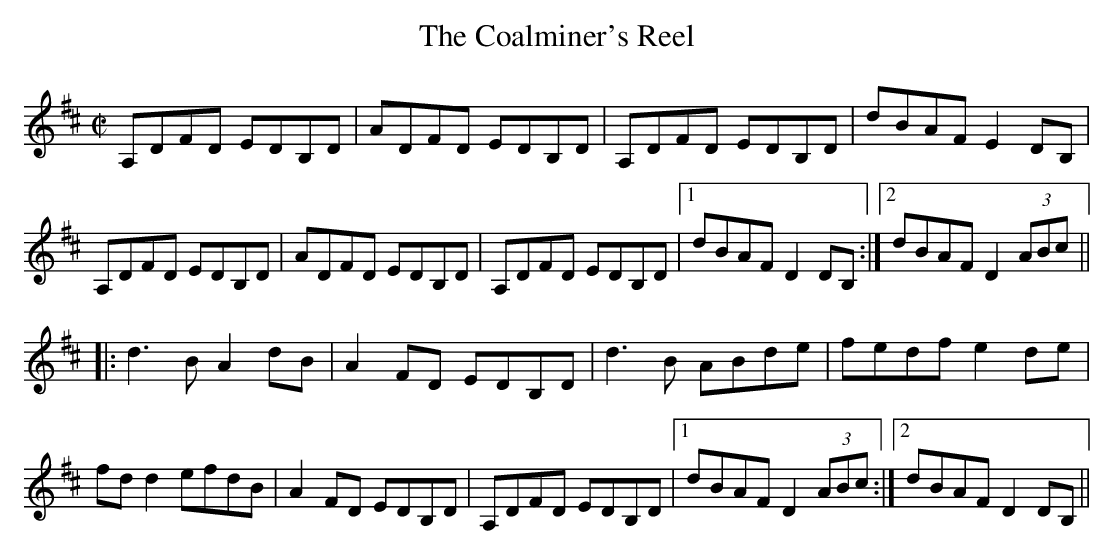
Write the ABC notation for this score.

X:1
T:Coalminer's Reel, The
M:C|
K:D
A,DFD EDB,D|ADFD EDB,D|A,DFD EDB,D|dBAF E2DB,|
A,DFD EDB,D|ADFD EDB,D|A,DFD EDB,D|1 dBAF D2DB,:|2 dBAF D2 (3ABc||
|:d3B A2dB|A2FD EDB,D|d3B ABde|fedf e2de|
fdd2 efdB|A2FD EDB,D|A,DFD EDB,D|1 dBAF D2 (3ABc:|2 dBAF D2DB,||
